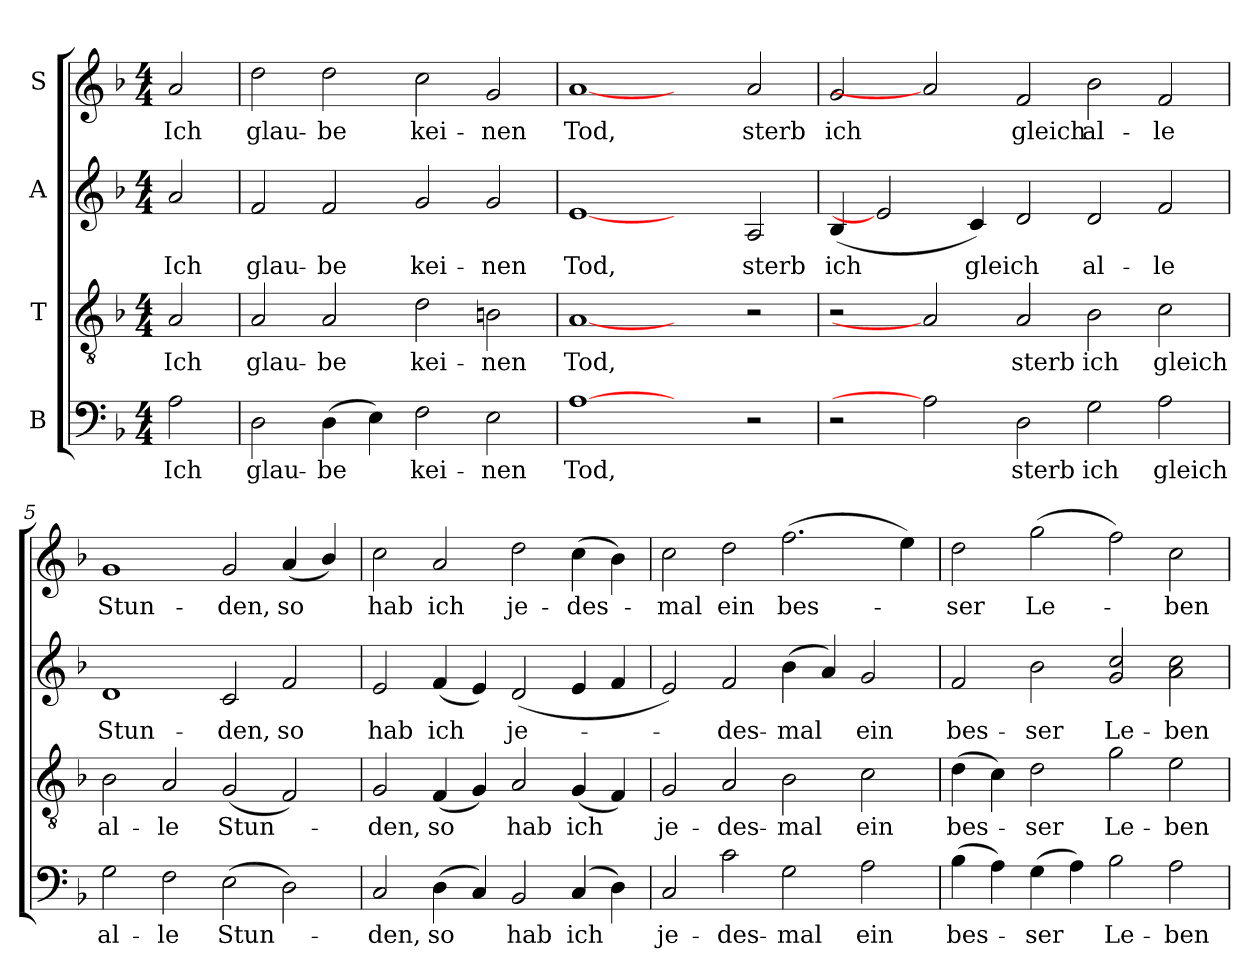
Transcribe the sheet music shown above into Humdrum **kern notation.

**kern	**text	**kern	**text	**kern	**text	**kern	**text
*part4	*part4	*part3	*part3	*part2	*part2	*part1	*part1
*staff4	*staff4	*staff3	*staff3	*staff2	*staff2	*staff1	*staff1
*I"B	*	*I"T	*	*I"A	*	*I"S	*
*clefF4	*	*clefGv2	*	*clefG2	*	*clefG2	*
*k[b-]	*	*k[b-]	*	*k[b-]	*	*k[b-]	*
*F:	*	*F:	*	*F:	*	*F:	*
*M4/4	*	*M4/4	*	*M4/4	*	*M4/4	*
=1	=1	=1	=1	=1	=1	=1	=1
!	!LO:LY:b	!	!LO:LY:b	!	!LO:LY:b	!	!LO:LY:b
2A\	Ich	2A/	Ich	2a/	Ich	2a/	Ich
=2	=2	=2	=2	=2	=2	=2	=2
!	!LO:LY:b	!	!LO:LY:b	!	!LO:LY:b	!	!LO:LY:b
2D\	glau-	2A/	glau-	2f/	glau-	2dd\	glau-
!	!LO:LY:b	!	!LO:LY:b	!	!LO:LY:b	!	!LO:LY:b
(>4D\	-be	2A/	-be	2f/	-be	2dd\	-be
4E\)	.	.	.	.	.	.	.
!	!LO:LY:b	!	!LO:LY:b	!	!LO:LY:b	!	!LO:LY:b
2F\	kei-	2d\	kei-	2g/	kei-	2cc\	kei-
!	!LO:LY:b	!	!LO:LY:b	!	!LO:LY:b	!	!LO:LY:b
2E\	-nen	2Bn\	-nen	2g/	-nen	2g/	-nen
=3	=3	=3	=3	=3	=3	=3	=3
!	!LO:LY:b	!	!LO:LY:b	!	!LO:LY:b	!	!LO:LY:b
[1A	Tod,	[1A	Tod,	[1e	Tod,	[1a	Tod,
2ryy	.	2ryy	.	2ryy	.	2ryy	.
!	!	!	!	!	!LO:LY:b	!	!LO:LY:b
2r	.	2r	.	2A/	sterb	2a/	sterb
=4	=4	=4	=4	=4	=4	=4	=4
!	!	!	!	!	!LO:LY:b	!	!LO:LY:b
2r	.	2r	.	(<4B-/	ich	2g/	ich
.	.	.	.	2e]	.	.	.
2A]	.	2A]	.	.	.	2a]	.
!	!	!	!	!	!LO:LY:b	!	!
.	.	.	.	4c/)	gleich	.	.
!	!LO:LY:b	!	!LO:LY:b	!	!	!	!LO:LY:b
2D\	sterb	2A/	sterb	2d/	.	2f/	gleich
!	!LO:LY:b	!	!LO:LY:b	!	!LO:LY:b	!	!LO:LY:b
2G\	ich	2B-\	ich	2d/	al-	2b-\	al-
!	!LO:LY:b	!	!LO:LY:b	!	!LO:LY:b	!	!LO:LY:b
2A\	gleich	2c\	gleich	2f/	-le	2f/	-le
!!LO:LB:g=z
=5	=5	=5	=5	=5	=5	=5	=5
!	!LO:LY:b	!	!LO:LY:b	!	!LO:LY:b	!	!LO:LY:b
2G\	al-	2B-\	al-	1d	Stun-	1g	Stun-
!	!LO:LY:b	!	!LO:LY:b	!	!	!	!
2F\	-le	2A/	-le	.	.	.	.
!	!LO:LY:b	!	!LO:LY:b	!	!LO:LY:b	!	!LO:LY:b
(>2E\	Stun-	(<2G/	Stun-	2c/	-den,	2g/	-den,
!	!	!	!	!	!LO:LY:b	!	!LO:LY:b
2D\)	.	2F/)	.	2f/	so	(<4a/	so
.	.	.	.	.	.	4b-/)	.
=6	=6	=6	=6	=6	=6	=6	=6
!	!LO:LY:b	!	!LO:LY:b	!	!LO:LY:b	!	!LO:LY:b
2C/	-den,	2G/	-den,	2e/	hab	2cc\	hab
!	!LO:LY:b	!	!LO:LY:b	!	!LO:LY:b	!	!LO:LY:b
(>4D\	so	(<4F/	so	(<4f/	ich	2a/	ich
4C/)	.	4G/)	.	4e/)	.	.	.
!	!LO:LY:b	!	!LO:LY:b	!	!LO:LY:b	!	!LO:LY:b
2BB-/	hab	2A/	hab	(<2d/	je-	2dd\	je-
!	!LO:LY:b	!	!LO:LY:b	!	!	!	!LO:LY:b
(<4C/	ich	(<4G/	ich	4e/	.	(>4cc\	-des-
4D\)	.	4F/)	.	4f/	.	4b-\)	.
=7	=7	=7	=7	=7	=7	=7	=7
!	!LO:LY:b	!	!LO:LY:b	!	!	!	!LO:LY:b
2C/	je-	2G/	je-	2e/)	.	2cc\	-mal
!	!LO:LY:b	!	!LO:LY:b	!	!LO:LY:b	!	!LO:LY:b
2c\	-des-	2A/	-des-	2f/	-des-	2dd\	ein
!	!LO:LY:b	!	!LO:LY:b	!	!LO:LY:b	!	!LO:LY:b
2G\	-mal	2B-\	-mal	(>4b-\	-mal	(>2.ff\	bes-
.	.	.	.	4a/)	.	.	.
!	!LO:LY:b	!	!LO:LY:b	!	!LO:LY:b	!	!
2A\	ein	2c\	ein	2g/	ein	.	.
.	.	.	.	.	.	4ee\)	.
=8	=8	=8	=8	=8	=8	=8	=8
!	!LO:LY:b	!	!LO:LY:b	!	!LO:LY:b	!	!LO:LY:b
(>4B-\	bes-	(>4d\	bes-	2f/	bes-	2dd\	-ser
4A\)	.	4c\)	.	.	.	.	.
!	!LO:LY:b	!	!LO:LY:b	!	!LO:LY:b	!	!LO:LY:b
(>4G\	-ser	2d\	-ser	2b-\	-ser	(>2gg\	Le-
4A\)	.	.	.	.	.	.	.
!	!LO:LY:b	!	!LO:LY:b	!	!LO:LY:b	!	!
2B-\	Le-	2g\	Le-	2g/ 2cc/	Le-	2ff\)	.
!	!LO:LY:b	!	!LO:LY:b	!	!LO:LY:b	!	!LO:LY:b
2A\	-ben	2e\	-ben	2a\ 2cc\	-ben	2cc\	-ben
=	=	=	=	=	=	=	=
*-	*-	*-	*-	*-	*-	*-	*-
